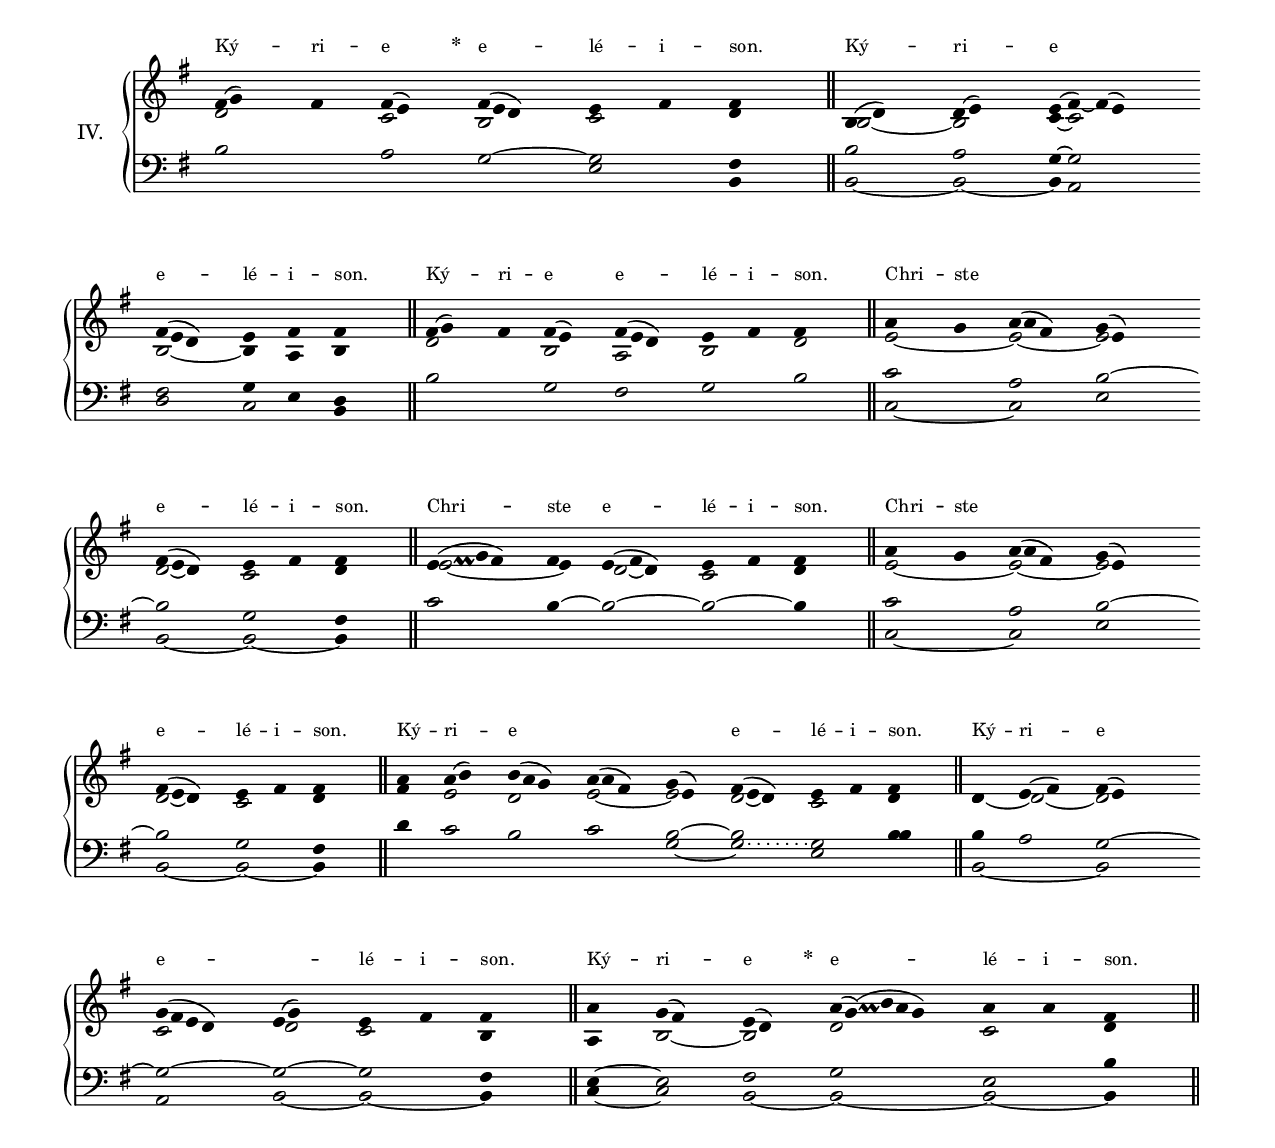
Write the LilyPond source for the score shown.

\version "2.18"
\include "gregorian.ly"
\include "noh2.ily"

%Page reference: page v.84
%(volume.page)

global = {
 \key fis \locrian
 \cadenzaOn 
 \override Glissando #'thickness = #2.0
}

chantText = \lyricmode {
Ký -- ri -- e 
\set stanza = " * " e -- lé -- i -- son. 
Ký -- ri -- e e -- lé -- i -- son. 
Ký -- ri -- e e -- lé -- i -- son. 
Chri -- ste _ _ e -- lé -- i -- son. 
Chri -- ste e -- lé -- i -- son. 
Chri -- ste _ _ e -- lé -- i -- son. 
Ký -- ri -- e _ _ e -- lé -- i -- son. 
Ký -- ri -- e e -- _ lé -- i -- son. 
Ký -- ri -- e 
\set stanza = " * " e -- lé -- i -- son. }

chantMusic = {
\tieDown   fis'4 ( g'4) fis'4 fis'4 ( e'4)  fis'4 ( e'4 d'4) e'4 fis'4 fis'4 \finalis
 b4 ( d'4) d'4 ( e'4) e'4 ( fis'4) ~ fis'4 ( e'4) \forceBreak
 fis'4 ( e'4 d'4) e'4 fis'4 fis'4 \finalis
 fis'4 ( g'4) fis'4 fis'4 ( e'4) fis'4 ( e'4 d'4) e'4 fis'4 fis'4 \finalis
 a'4 g'4 a'4 ( a'4 fis'4) g'4 ( e'4) \forceBreak
 fis'4 ( e'4 d'4) e'4 fis'4 fis'4 \finalis
 e'4 ( \quil fis' g'4 fis'4) fis'4 e'4 ( fis'4 d'4) e'4 fis'4 fis'4 \finalis
 a'4 g'4 a'4 ( a'4 fis'4) g'4 ( e'4) \forceBreak
 fis'4 ( e'4 d'4) e'4 fis'4 fis'4 \finalis
 a'4 a'4 ( b'4) b'4 ( a'4 g'4) a'4 ( a'4 fis'4) g'4 ( e'4) fis'4 ( e'4 d'4) e'4 fis'4 fis'4 \finalis
 d'4 e'4 ( fis'4) fis'4 ( e'4) \forceBreak
 g'4 ( fis'4 e'4 d'4) e'4 ( g'4) e'4 fis'4 fis'4 \finalis
 a'4 g'4 ( fis'4) e'4 ( d'4)  a'4 ( g'4)( \quil a' b'4 a'4 g'4) a'4 a'4 fis'4 \finalis

}

altoMusic = {
d'2*3/2 c'2 b2*3/2 c'2 d'4 \finalis
b2 ~ b2 c'4 ~ c'2*3/2 b2*3/2 ~ b4 a4 b4 \finalis
d'2*3/2 b2 a2*3/2 b2 d'2*1/2 \finalis
e'2 ~ e'2*3/2 ~ e'2 d'2 ~ d'4 c'2 d'4 \finalis
e'2*4/2 ~ e'4 d'2 ~ d'4 c'2 d'4 \finalis
e'2 ~ e'2*3/2 ~ e'2 d'2 ~ d'4 c'2 d'4 \finalis
fis'4 e'2 d'2*3/2 e'2*3/2 ~ e'2 d'2 ~ d'4 c'2 d'4 \finalis
d'4 ~ d'2 ~ d'2 c'2*4/2 d'2 c'2 b4 \finalis
a4 b2 ~ b2 d'2*6/2 c'2 d'4 \finalis
}

tenorMusic = {
b2*3/2 a2 g2*3/2 ~ g2 fis4 \finalis
b2 a2 g4 ~ g2*3/2 fis2*3/2 g4 e4 d4 \finalis
b2*3/2 g2 fis2*3/2 g2 b2*1/2 \finalis
c'2 a2*3/2 b2 ~ b2*3/2 g2 fis4 \finalis
c'2*4/2 b4 ~ b2*3/2 ~ b2 ~ b4 \finalis
c'2 a2*3/2 b2 ~ b2*3/2 g2 fis4 \finalis
d'4 c'2 b2*3/2 c'2*3/2 b2 ~ b2*3/2 g2 b4 \finalis
b4 a2 g2 ~ g2*4/2 ~ g2 ~ g2 fis4 \finalis
e4 ~ e2 fis2 g2*6/2 e2 b4 \finalis
}

bassMusic = {
r2*8/2 e2 b,4 \finalis
b,2 ~ b,2 ~ b,4 a,2*3/2 d2*3/2 c2 b,4 \finalis
r2*11/2 \finalis
c2 ~ c2*3/2 e2 b,2*3/2 ~ b,2 ~ b,4 \finalis
r2*11/2 \finalis
c2 ~ c2*3/2 e2 b,2*3/2 ~ b,2 ~ b,4 \finalis
r2*9/2 g2 ~ g2*3/2 e2 \shiftRight b4 \finalis
b,2*3/2 ~ b,2 a,2*4/2 b,2 ~ b,2 ~ b,4 \finalis
c4 ~ c2 b,2 ~ b,2*6/2 ~ b,2 ~ b,4 \finalis
}

voiceLines = {
\voiceLineStyle


s2*84/2
\allowVoiceLineBreak
\voiceLine "down" "down" g2*3/2 g2*1/2


}

\score{
  <<
    \new Lyrics
    \new GrandStaff <<
      \set GrandStaff.autoBeaming = ##f
      \set GrandStaff.instrumentName = \markup \center-column {
        "IV."
      }
      \new Staff = up <<
        \new Voice = "chant" {
          \voiceOne \global \chantMusic
        }
        \new Voice {
          \voiceTwo \global \altoMusic
        }
      >>

      \new Staff = down <<
        \clef bass
        \new Voice {
          \voiceOne \global \tenorMusic
        }
        \new Voice {
          \voiceTwo \global \bassMusic
        }
	\new Voice {
        \voiceThree \global \voiceLines
        }
      >>
    >>
    \context Lyrics {
      \lyricsto chant {
      \chantText
    }
    }
  >>
  \layout{
  }
  
}
